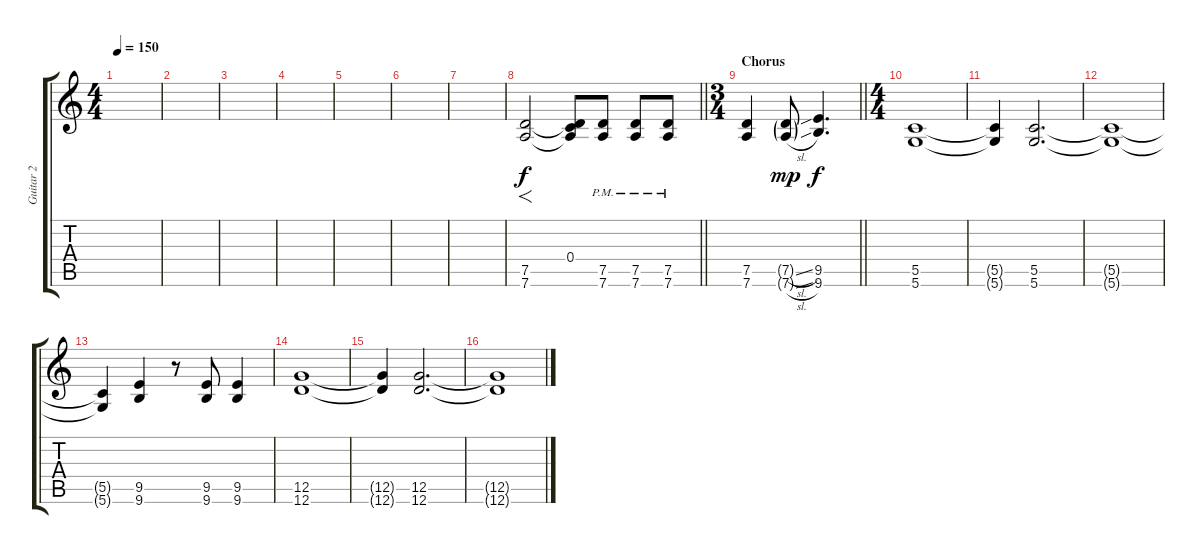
\track ("Guitar 2" "Guitar 2") {instrument distortionguitar}
\staff {score tabs}
\tuning (D4 A3 F3 C3 G2 D2) {hide}
\ts (4 4)
\tempo 150
\clef g2
\ks c
|
|
|
|
|
|
|
\barLineRight lightlight
(7.5 7.6).2{f} (0.4 7.5{t} 7.6{t}).8 (7.5{pm} 7.6{pm}).8{instrument distortionguitar} (7.5{pm} 7.6{pm}).8 (7.5{pm} 7.6{pm}).8 |
\ts (3 4)
\section ("" "Chorus")
\barLineRight lightlight
(7.5 7.6).4 (7.5{sl g} 7.6{sl g}).8{dy mp} (9.5 9.6).4{d dy f} |
\ts (4 4)
(5.5 5.6).1 |
(5.5{t} 5.6{t}).4 (5.5 5.6).2{d} |
(5.5{t} 5.6{t}).1 |
(5.5{t} 5.6{t}).4 (9.5 9.6).4 r.8 (9.5 9.6).8 (9.5 9.6).4 |
(12.5 12.6).1 |
(12.5{t} 12.6{t}).4 (12.5 12.6).2{d} |
(12.5{t} 12.6{t}).1
